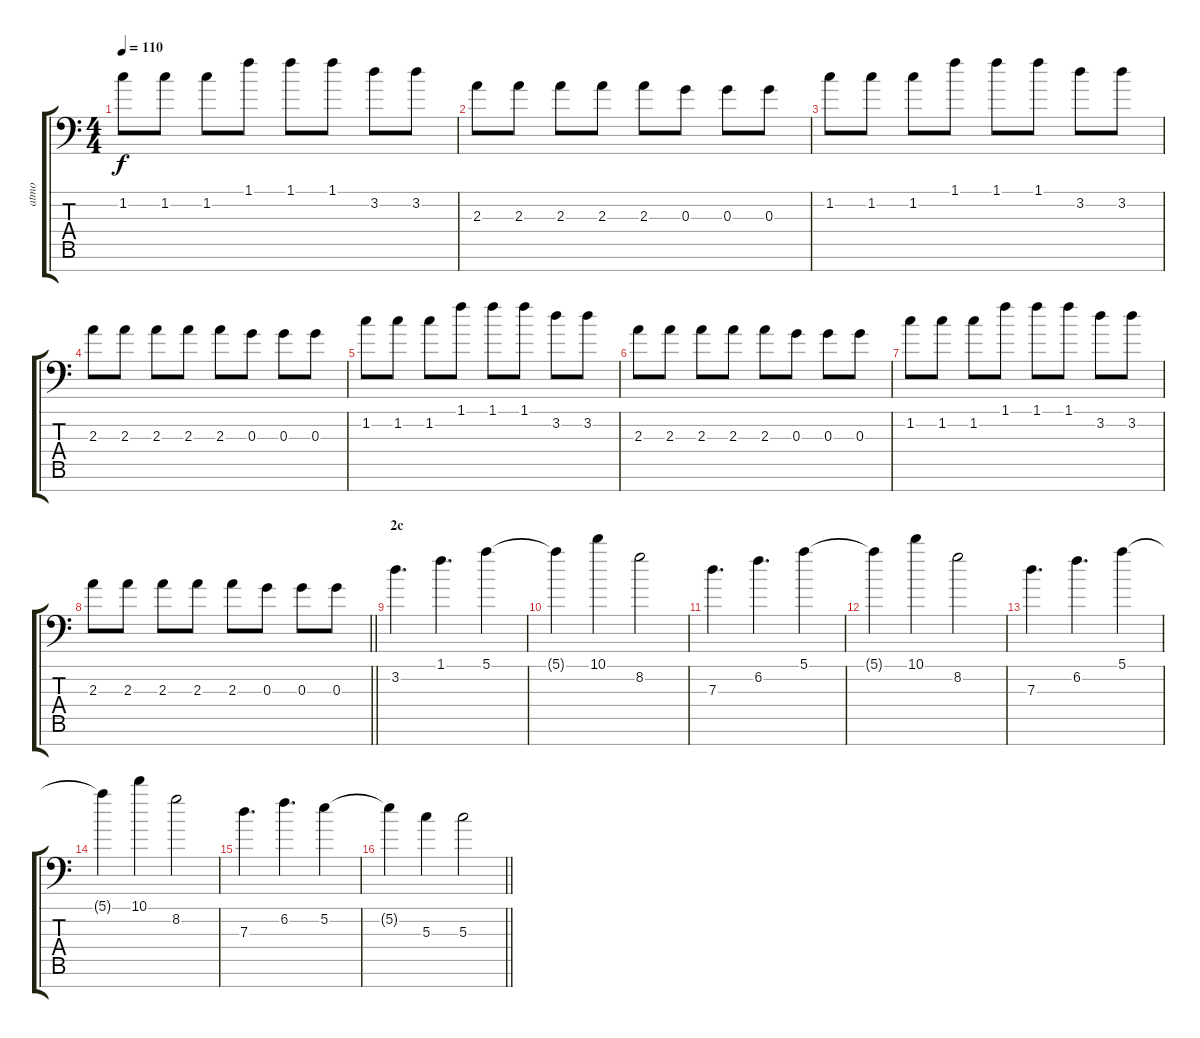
\track ("atmo" "atmo") {instrument acousticguitarsteel}
\staff {score tabs}
\tuning (E4 B3 G3 D3 A2 E2 A1) {hide}
\ts (4 4)
\tempo 110
\clef f4
\ks c
1.2.8{dy f} 1.2.8 1.2.8 1.1.8 1.1.8 1.1.8 3.2.8 3.2.8 |
2.3.8 2.3.8 2.3.8 2.3.8 2.3.8 0.3.8 0.3.8 0.3.8 |
1.2.8 1.2.8 1.2.8 1.1.8 1.1.8 1.1.8 3.2.8 3.2.8 |
2.3.8 2.3.8 2.3.8 2.3.8 2.3.8 0.3.8 0.3.8 0.3.8 |
1.2.8 1.2.8 1.2.8 1.1.8 1.1.8 1.1.8 3.2.8 3.2.8 |
2.3.8 2.3.8 2.3.8 2.3.8 2.3.8 0.3.8 0.3.8 0.3.8 |
1.2.8 1.2.8 1.2.8 1.1.8 1.1.8 1.1.8 3.2.8 3.2.8 |
\barLineRight lightlight
2.3.8 2.3.8 2.3.8 2.3.8 2.3.8 0.3.8 0.3.8 0.3.8 |
\section ("" "2c")
3.2.4{d} 1.1.4{d} 5.1.4 |
5.1{t}.4 10.1.4 8.2.2 |
7.3.4{d} 6.2.4{d} 5.1.4 |
5.1{t}.4 10.1.4 8.2.2 |
7.3.4{d} 6.2.4{d} 5.1.4 |
5.1{t}.4 10.1.4 8.2.2 |
7.3.4{d} 6.2.4{d} 5.2.4 |
\barLineRight lightlight
5.2{t}.4 5.3.4 5.3.2
